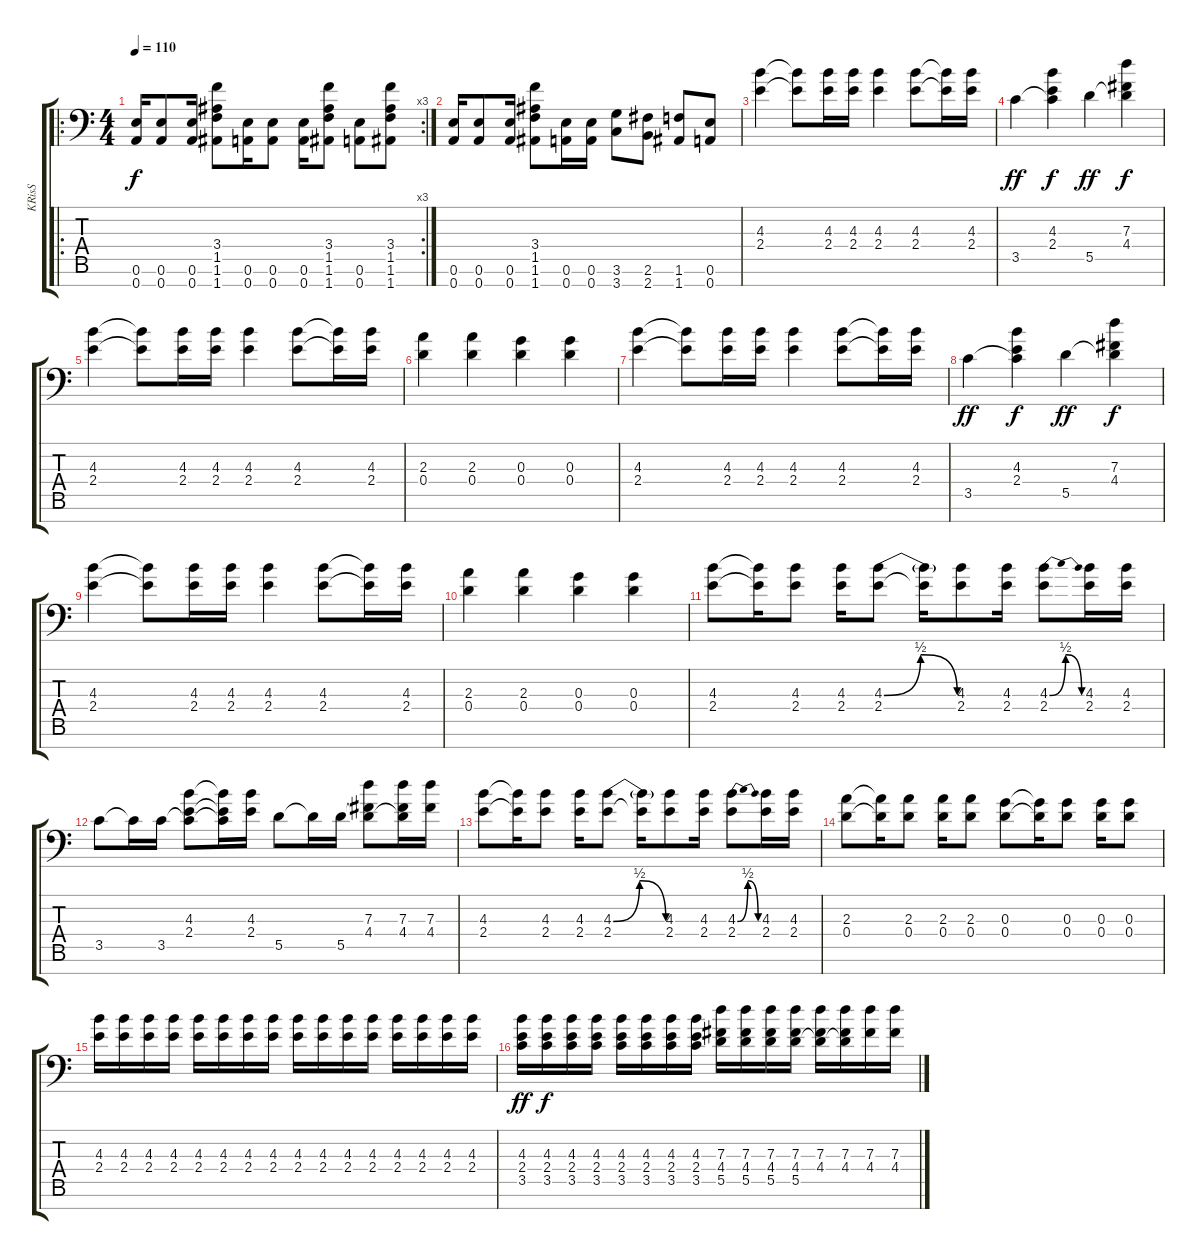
\track ("KRisS" "KRisS") {instrument distortionguitar}
\staff {score tabs}
\tuning (E4 B3 G3 D3 A2 E2 A1) {hide}
\ro
\rc 3
\ts (4 4)
\tempo 110
\clef f4
\ks c
(0.6 0.7).16{dy f} (0.6 0.7).8 (0.6 0.7).16 (3.4 1.5 1.6 1.7).8 (0.6 0.7).16 (0.6 0.7).8 (0.6 0.7).16 (3.4 1.5 1.6 1.7).8 (0.6 0.7).8 (3.4 1.5 1.6 1.7).8 |
(0.6 0.7).16 (0.6 0.7).8 (0.6 0.7).16 (3.4 1.5 1.6 1.7).8 (0.6 0.7).16 (0.6 0.7).16 (3.6 3.7).8 (2.6 2.7).8 (1.6 1.7).8 (0.6 0.7).8 |
(4.3 2.4).4 (4.3{t} 2.4{t}).8 (4.3 2.4).16 (4.3 2.4).16 (4.3 2.4).4 (4.3 2.4).8 (4.3{t} 2.4{t}).16 (4.3 2.4).16 |
3.5.4{dy ff} (4.3 2.4 3.5{t}).4{dy f} 5.5.4{dy ff} (7.3 4.4 5.5{t}).4{dy f} |
(4.3 2.4).4 (4.3{t} 2.4{t}).8 (4.3 2.4).16 (4.3 2.4).16 (4.3 2.4).4 (4.3 2.4).8 (4.3{t} 2.4{t}).16 (4.3 2.4).16 |
(2.3 0.4).4 (2.3 0.4).4 (0.3 0.4).4 (0.3 0.4).4 |
(4.3 2.4).4 (4.3{t} 2.4{t}).8 (4.3 2.4).16 (4.3 2.4).16 (4.3 2.4).4 (4.3 2.4).8 (4.3{t} 2.4{t}).16 (4.3 2.4).16 |
3.5.4{dy ff} (4.3 2.4 3.5{t}).4{dy f} 5.5.4{dy ff} (7.3 4.4 5.5{t}).4{dy f} |
(4.3 2.4).4 (4.3{t} 2.4{t}).8 (4.3 2.4).16 (4.3 2.4).16 (4.3 2.4).4 (4.3 2.4).8 (4.3{t} 2.4{t}).16 (4.3 2.4).16 |
(2.3 0.4).4 (2.3 0.4).4 (0.3 0.4).4 (0.3 0.4).4 |
(4.3 2.4).8 (4.3{t} 2.4{t}).16 (4.3 2.4).8 (4.3 2.4).16 (4.3{be (bendrelease 0 0 30 2 30 2 60 0)} 2.4).8 (4.3{t} 2.4{t}).16 (4.3 2.4).8 (4.3 2.4).16 (4.3{be (bendrelease 0 0 30 2 30 2 60 0)} 2.4).8 (4.3 2.4).16 (4.3 2.4).16 |
3.5.8 3.5{t}.16 3.5.16 (4.3 2.4 3.5{t}).8 (4.3{t} 2.4{t} 3.5{t}).16 (4.3 2.4).16 5.5.8 5.5{t}.16 5.5.16 (7.3 4.4 5.5{t}).8 (7.3 4.4 5.5{t}).16 (7.3 4.4).16 |
(4.3 2.4).8 (4.3{t} 2.4{t}).16 (4.3 2.4).8 (4.3 2.4).16 (4.3{be (bendrelease 0 0 30 2 30 2 60 0)} 2.4).8 (4.3{t} 2.4{t}).16 (4.3 2.4).8 (4.3 2.4).16 (4.3{be (bendrelease 0 0 30 2 30 2 60 0)} 2.4).8 (4.3 2.4).16 (4.3 2.4).16 |
(2.3 0.4).8 (2.3{t} 0.4{t}).16 (2.3 0.4).8 (2.3 0.4).16 (2.3 0.4).8 (0.3 0.4).8 (0.3{t} 0.4{t}).16 (0.3 0.4).8 (0.3 0.4).16 (0.3 0.4).8 |
(4.3 2.4).16 (4.3 2.4).16 (4.3 2.4).16 (4.3 2.4).16 (4.3 2.4).16 (4.3 2.4).16 (4.3 2.4).16 (4.3 2.4).16 (4.3 2.4).16 (4.3 2.4).16 (4.3 2.4).16 (4.3 2.4).16 (4.3 2.4).16 (4.3 2.4).16 (4.3 2.4).16 (4.3 2.4).16 |
(4.3 2.4 3.5).16{dy ff} (4.3 2.4 3.5).16{dy f} (4.3 2.4 3.5).16 (4.3 2.4 3.5).16 (4.3 2.4 3.5).16 (4.3 2.4 3.5).16 (4.3 2.4 3.5).16 (4.3 2.4 3.5).16 (7.3 4.4 5.5).16 (7.3 4.4 5.5).16 (7.3 4.4 5.5).16 (7.3 4.4 5.5).16 (7.3 4.4 5.5{t}).16 (7.3 4.4 5.5{t}).16 (7.3 4.4).16 (7.3 4.4).16
